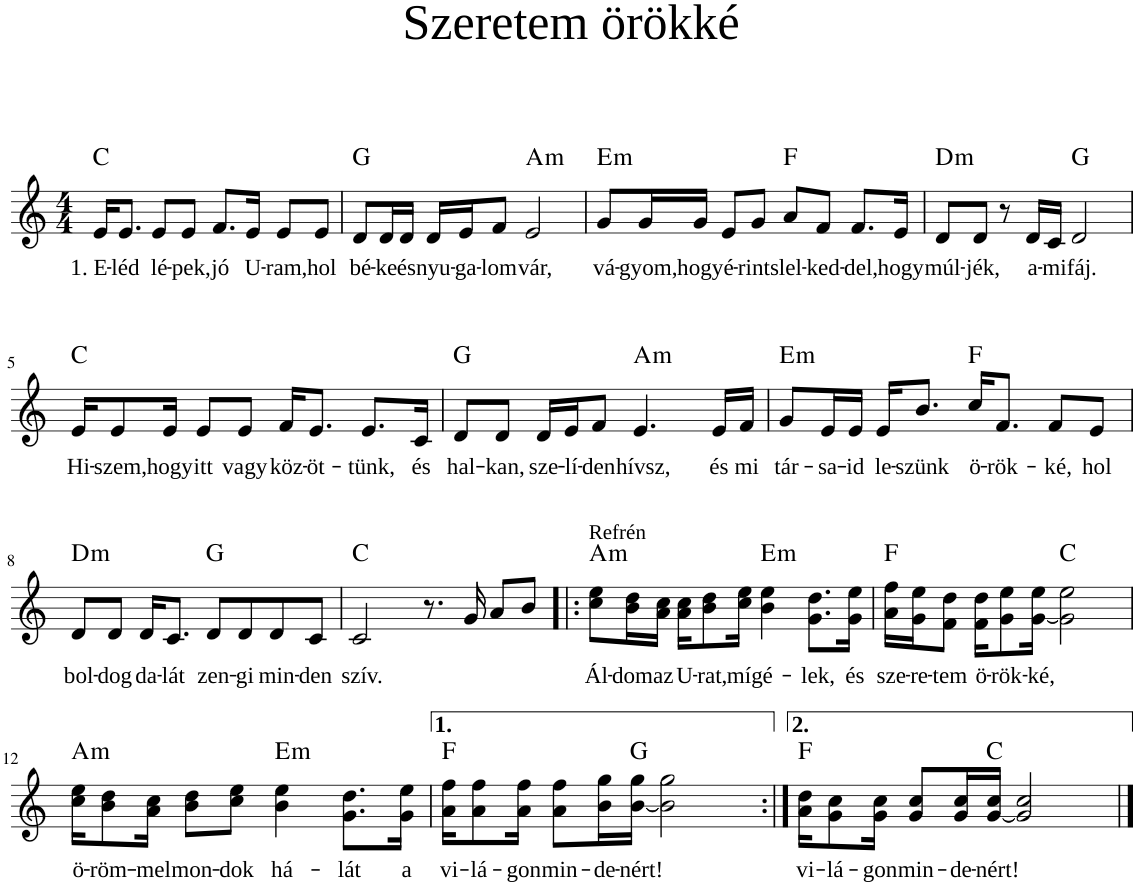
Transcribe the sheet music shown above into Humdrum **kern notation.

**kern	**text	**harte
*part1	*part1	*part1
*staff1	*staff1	*
*I"Voice	*	*
*clefG2	*	*
*k[]	*	*
*M4/4	*	*
=1	=1	=1
!	!LO:LY:b	!LO:H:kt=N.C.
16e/KL	1. E-	N
!	!LO:LY:b	!
8.e/J	-léd	.
!	!LO:LY:b	!
8e/L	lé-	.
!	!LO:LY:b	!
8e/J	-pek,	.
!	!LO:LY:b	!
8.f/L	jó	.
!	!LO:LY:b	!
16e/Jk	U-	.
!	!LO:LY:b	!
8e/L	-ram,	.
!	!LO:LY:b	!
8e/J	hol	.
=2	=2	=2
!	!LO:LY:b	!LO:H:kt=N.C.
8d/L	bé-	N
!	!LO:LY:b	!
16d/L	-ke	.
!	!LO:LY:b	!
16d/JJ	és	.
!	!LO:LY:b	!
16d/LL	nyu-	.
!	!LO:LY:b	!
16e/J	-ga-	.
!	!LO:LY:b	!
8f/J	-lom	.
!	!LO:LY:b	!LO:H:kt=m
2e/	vár,	A:min
=3	=3	=3
!	!LO:LY:b	!LO:H:kt=m
8g/L	vá-	E:min
!	!LO:LY:b	!
16g/L	-gyom,	.
!	!LO:LY:b	!
16g/JJ	hogy	.
!	!LO:LY:b	!
8e/L	é-	.
!	!LO:LY:b	!
8g/J	-rints	.
!	!LO:LY:b	!LO:H:kt=N.C.
8a/L	lel-	N
!	!LO:LY:b	!
8f/J	-ked-	.
!	!LO:LY:b	!
8.f/L	-del,	.
!	!LO:LY:b	!
16e/Jk	hogy	.
=4	=4	=4
!	!LO:LY:b	!LO:H:kt=m
8d/L	múl-	D:min
!	!LO:LY:b	!
8d/J	-jék,	.
8r	.	.
!	!LO:LY:b	!
16d/LL	a-	.
!	!LO:LY:b	!
16c/JJ	-mi	.
!	!LO:LY:b	!LO:H:kt=N.C.
2d/	fáj.	N
!!LO:LB:g=z
=5	=5	=5
!	!LO:LY:b	!LO:H:kt=N.C.
16e/KL	Hi-	N
!	!LO:LY:b	!
8e/	-szem,	.
!	!LO:LY:b	!
16e/Jk	hogy	.
!	!LO:LY:b	!
8e/L	itt	.
!	!LO:LY:b	!
8e/J	vagy	.
!	!LO:LY:b	!
16f/KL	köz-	.
!	!LO:LY:b	!
8.e/J	-öt-	.
!	!LO:LY:b	!
8.e/L	-tünk,	.
!	!LO:LY:b	!
16c/Jk	és	.
=6	=6	=6
!	!LO:LY:b	!LO:H:kt=N.C.
8d/L	hal-	N
!	!LO:LY:b	!
8d/J	-kan,	.
!	!LO:LY:b	!
16d/LL	sze-	.
!	!LO:LY:b	!
16e/J	-lí-	.
!	!LO:LY:b	!
8f/J	-den	.
!	!LO:LY:b	!LO:H:kt=m
4.e/	hívsz,	A:min
!	!LO:LY:b	!
16e/LL	és	.
!	!LO:LY:b	!
16f/JJ	mi	.
=7	=7	=7
!	!LO:LY:b	!LO:H:kt=m
8g/L	tár-	E:min
!	!LO:LY:b	!
16e/L	-sa-	.
!	!LO:LY:b	!
16e/JJ	-id	.
!	!LO:LY:b	!
16e/KL	le-	.
!	!LO:LY:b	!
8.b/J	-szünk	.
!	!LO:LY:b	!LO:H:kt=N.C.
16cc/KL	ö-	N
!	!LO:LY:b	!
8.f/J	-rök-	.
!	!LO:LY:b	!
8f/L	-ké,	.
!	!LO:LY:b	!
8e/J	hol	.
!!LO:LB:g=z
=8	=8	=8
!	!LO:LY:b	!LO:H:kt=m
8d/L	bol-	D:min
!	!LO:LY:b	!
8d/J	-dog	.
!	!LO:LY:b	!
16d/KL	da-	.
!	!LO:LY:b	!
8.c/J	-lát	.
!	!LO:LY:b	!LO:H:kt=N.C.
8d/L	zen-	N
!	!LO:LY:b	!
8d/	-gi	.
!	!LO:LY:b	!
8d/	min-	.
!	!LO:LY:b	!
8c/J	-den	.
=9	=9	=9
!	!LO:LY:b	!LO:H:kt=N.C.
2c/	szív.	N
8.r	.	.
16g/	.	.
8a/L	.	.
8b/J	.	.
=10!|:	=10!|:	=10!|:
!LO:TX:a:t=Refrén	!	!
!	!LO:LY:b	!LO:H:kt=m
8cc\ 8ee\L	Ál-	A:min
!	!LO:LY:b	!
16b\ 16dd\L	-dom	.
!	!LO:LY:b	!
16a\ 16cc\JJ	az	.
!	!LO:LY:b	!
16a\ 16cc\KL	U-	.
!	!LO:LY:b	!
8b\ 8dd\	-rat,	.
!	!LO:LY:b	!
16cc\ 16ee\Jk	míg	.
!	!LO:LY:b	!LO:H:kt=m
4b\ 4ee\	é-	E:min
!	!LO:LY:b	!
8.g\ 8.dd\L	-lek,	.
!	!LO:LY:b	!
16g\ 16ee\Jk	és	.
=11	=11	=11
!	!LO:LY:b	!LO:H:kt=N.C.
16a\ 16ff\LL	sze-	N
!	!LO:LY:b	!
16g\ 16ee\J	-re-	.
!	!LO:LY:b	!
8f\ 8dd\J	-tem	.
!	!LO:LY:b	!
16f\ 16dd\KL	ö-	.
!	!LO:LY:b	!
8g\ 8ee\	-rök-	.
!	!LO:LY:b	!
[16g\ 16ee\Jk	-ké,	.
!	!	!LO:H:kt=N.C.
2g\] 2ee\	.	N
!!LO:LB:g=z
=12	=12	=12
!	!LO:LY:b	!LO:H:kt=m
16cc\ 16ee\KL	ö-	A:min
!	!LO:LY:b	!
8b\ 8dd\	-röm-	.
!	!LO:LY:b	!
16a\ 16cc\Jk	-mel	.
!	!LO:LY:b	!
8b\ 8dd\L	mon-	.
!	!LO:LY:b	!
8cc\ 8ee\J	-dok	.
!	!LO:LY:b	!LO:H:kt=m
4b\ 4ee\	há-	E:min
!	!LO:LY:b	!
8.g\ 8.dd\L	-lát	.
!	!LO:LY:b	!
16g\ 16ee\Jk	a	.
=13	=13	=13
!	!LO:LY:b	!LO:H:kt=N.C.
16a\ 16ff\KL	vi-	N
!	!LO:LY:b	!
8a\ 8ff\	-lá-	.
!	!LO:LY:b	!
16a\ 16ff\Jk	-gon	.
!	!LO:LY:b	!
8a\ 8ff\L	min-	.
!	!LO:LY:b	!
16b\ 16gg\L	-de-	.
!	!LO:LY:b	!LO:H:kt=N.C.
[16b\ 16gg\JJ	-nért!	N
2b\] 2gg\	.	.
=14:|!	=14:|!	=14:|!
!	!LO:LY:b	!LO:H:kt=N.C.
16a\ 16dd\KL	vi-	N
!	!LO:LY:b	!
8g\ 8cc\	-lá-	.
!	!LO:LY:b	!
16g\ 16cc\Jk	-gon	.
!	!LO:LY:b	!
8g/ 8cc/L	min-	.
!	!LO:LY:b	!
16g/ 16cc/L	-de-	.
!	!LO:LY:b	!LO:H:kt=N.C.
[16g/ 16cc/JJ	-nért!	N
2g/] 2cc/	.	.
==	==	==
*-	*-	*-
